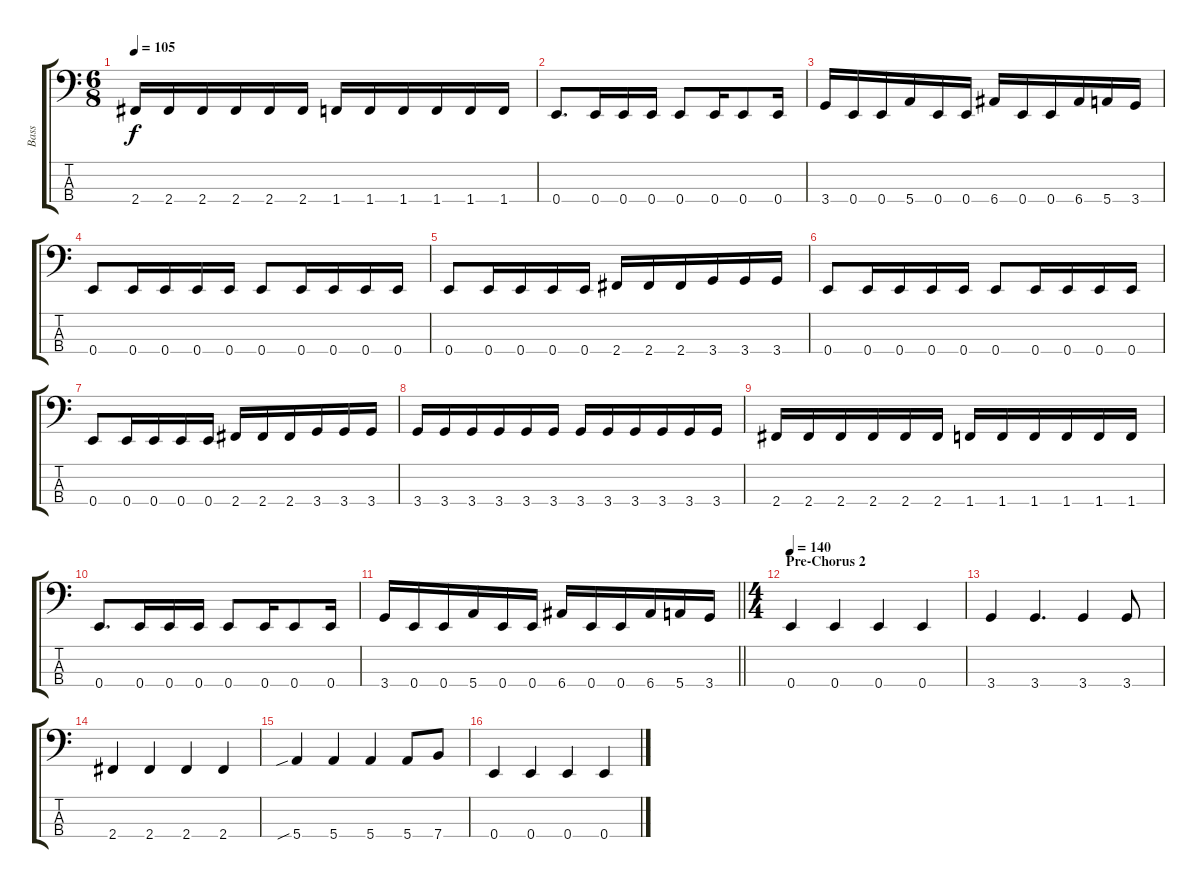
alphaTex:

\track ("Bass" "Bass") {instrument electricbassfinger}
\staff {score tabs}
\tuning (G2 D2 A1 E1) {hide}
\ts (6 8)
\tempo 105
\clef f4
\ks c
2.4.16{dy f} 2.4.16 2.4.16 2.4.16 2.4.16 2.4.16 1.4.16 1.4.16 1.4.16 1.4.16 1.4.16 1.4.16 |
0.4.8{d} 0.4.16 0.4.16 0.4.16 0.4.8 0.4.16 0.4.8 0.4.16 |
3.4.16 0.4.16 0.4.16 5.4.16 0.4.16 0.4.16 6.4.16 0.4.16 0.4.16 6.4.16 5.4.16 3.4.16 |
0.4.8 0.4.16 0.4.16 0.4.16 0.4.16 0.4.8 0.4.16 0.4.16 0.4.16 0.4.16 |
0.4.8 0.4.16 0.4.16 0.4.16 0.4.16 2.4.16 2.4.16 2.4.16 3.4.16 3.4.16 3.4.16 |
0.4.8 0.4.16 0.4.16 0.4.16 0.4.16 0.4.8 0.4.16 0.4.16 0.4.16 0.4.16 |
0.4.8 0.4.16 0.4.16 0.4.16 0.4.16 2.4.16 2.4.16 2.4.16 3.4.16 3.4.16 3.4.16 |
3.4.16 3.4.16 3.4.16 3.4.16 3.4.16 3.4.16 3.4.16 3.4.16 3.4.16 3.4.16 3.4.16 3.4.16 |
2.4.16 2.4.16 2.4.16 2.4.16 2.4.16 2.4.16 1.4.16 1.4.16 1.4.16 1.4.16 1.4.16 1.4.16 |
0.4.8{d} 0.4.16 0.4.16 0.4.16 0.4.8 0.4.16 0.4.8 0.4.16 |
\barLineRight lightlight
3.4.16 0.4.16 0.4.16 5.4.16 0.4.16 0.4.16 6.4.16 0.4.16 0.4.16 6.4.16 5.4.16 3.4.16 |
\ts (4 4)
\section ("" "Pre-Chorus 2")
\tempo 140
0.4.4 0.4.4 0.4.4 0.4.4 |
3.4.4 3.4.4{d} 3.4.4 3.4.8 |
2.4.4 2.4.4 2.4.4 2.4.4 |
5.4{sib}.4 5.4.4 5.4.4 5.4.8 7.4.8 |
0.4.4 0.4.4 0.4.4 0.4.4
